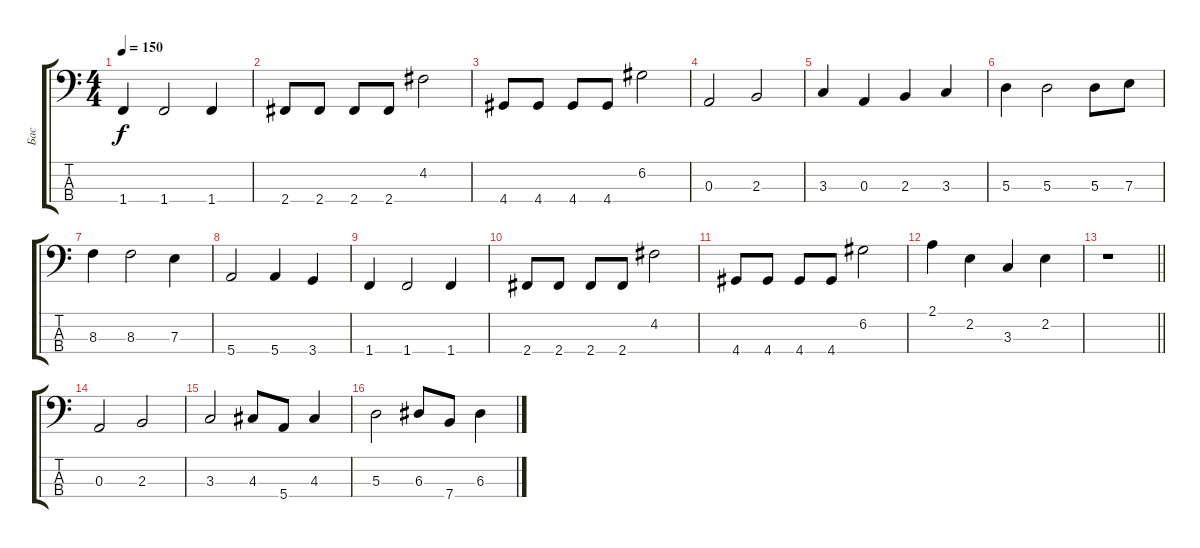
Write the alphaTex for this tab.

\track ("Бас" "Бас") {instrument electricbasspick}
\staff {score tabs}
\tuning (G2 D2 A1 E1) {hide}
\ts (4 4)
\tempo 150
\clef f4
\ks c
1.4.4{dy f} 1.4.2 1.4.4 |
2.4.8 2.4.8 2.4.8 2.4.8 4.2.2 |
4.4.8 4.4.8 4.4.8 4.4.8 6.2.2 |
0.3.2 2.3.2 |
3.3.4 0.3.4 2.3.4 3.3.4 |
5.3.4 5.3.2 5.3.8 7.3.8 |
8.3.4 8.3.2 7.3.4 |
5.4.2 5.4.4 3.4.4 |
1.4.4 1.4.2 1.4.4 |
2.4.8 2.4.8 2.4.8 2.4.8 4.2.2 |
4.4.8 4.4.8 4.4.8 4.4.8 6.2.2 |
2.1.4 2.2.4 3.3.4 2.2.4 |
\barLineRight lightlight
r.1 |
0.3.2 2.3.2 |
3.3.2 4.3.8 5.4.8 4.3.4 |
5.3.2 6.3.8 7.4.8 6.3.4
